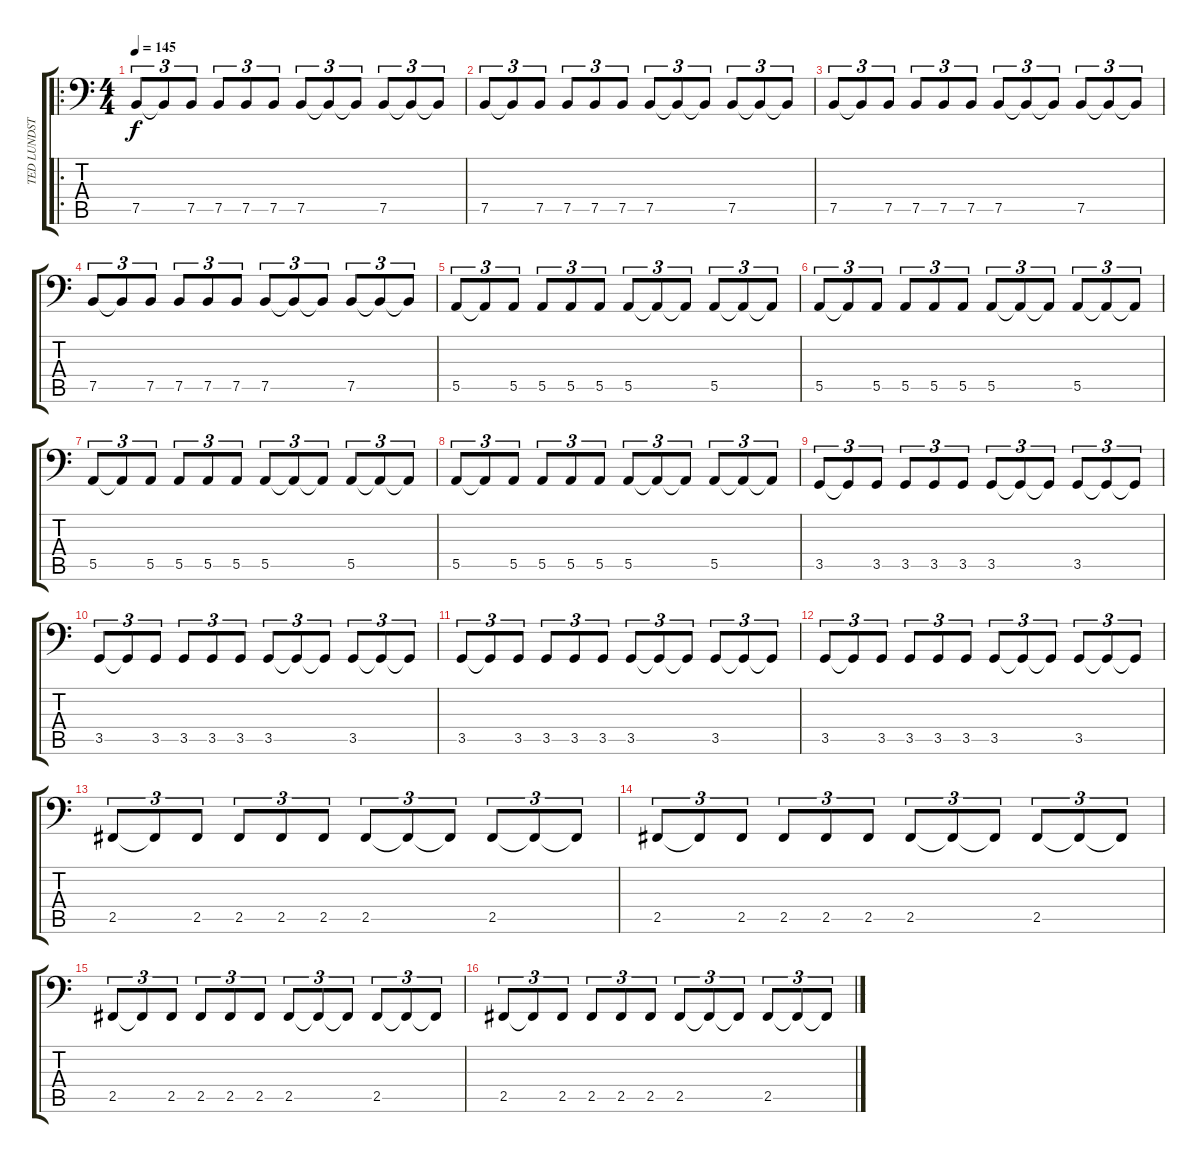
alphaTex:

\track ("TED LUNDSTROM" "TED LUNDST") {instrument electricbasspick}
\staff {score tabs}
\tuning (B2 Gb2 D2 A1 E1 B0) {hide}
\ro
\ts (4 4)
\tempo 145
\clef f4
\ks c
7.5.8{tu (3 2) dy f} 7.5{t}.8{tu (3 2)} 7.5.8{tu (3 2)} 7.5.8{tu (3 2)} 7.5.8{tu (3 2)} 7.5.8{tu (3 2)} 7.5.8{tu (3 2)} 7.5{t}.8{tu (3 2)} 7.5{t}.8{tu (3 2)} 7.5.8{tu (3 2)} 7.5{t}.8{tu (3 2)} 7.5{t}.8{tu (3 2)} |
7.5.8{tu (3 2)} 7.5{t}.8{tu (3 2)} 7.5.8{tu (3 2)} 7.5.8{tu (3 2)} 7.5.8{tu (3 2)} 7.5.8{tu (3 2)} 7.5.8{tu (3 2)} 7.5{t}.8{tu (3 2)} 7.5{t}.8{tu (3 2)} 7.5.8{tu (3 2)} 7.5{t}.8{tu (3 2)} 7.5{t}.8{tu (3 2)} |
7.5.8{tu (3 2)} 7.5{t}.8{tu (3 2)} 7.5.8{tu (3 2)} 7.5.8{tu (3 2)} 7.5.8{tu (3 2)} 7.5.8{tu (3 2)} 7.5.8{tu (3 2)} 7.5{t}.8{tu (3 2)} 7.5{t}.8{tu (3 2)} 7.5.8{tu (3 2)} 7.5{t}.8{tu (3 2)} 7.5{t}.8{tu (3 2)} |
7.5.8{tu (3 2)} 7.5{t}.8{tu (3 2)} 7.5.8{tu (3 2)} 7.5.8{tu (3 2)} 7.5.8{tu (3 2)} 7.5.8{tu (3 2)} 7.5.8{tu (3 2)} 7.5{t}.8{tu (3 2)} 7.5{t}.8{tu (3 2)} 7.5.8{tu (3 2)} 7.5{t}.8{tu (3 2)} 7.5{t}.8{tu (3 2)} |
5.5.8{tu (3 2)} 5.5{t}.8{tu (3 2)} 5.5.8{tu (3 2)} 5.5.8{tu (3 2)} 5.5.8{tu (3 2)} 5.5.8{tu (3 2)} 5.5.8{tu (3 2)} 5.5{t}.8{tu (3 2)} 5.5{t}.8{tu (3 2)} 5.5.8{tu (3 2)} 5.5{t}.8{tu (3 2)} 5.5{t}.8{tu (3 2)} |
5.5.8{tu (3 2)} 5.5{t}.8{tu (3 2)} 5.5.8{tu (3 2)} 5.5.8{tu (3 2)} 5.5.8{tu (3 2)} 5.5.8{tu (3 2)} 5.5.8{tu (3 2)} 5.5{t}.8{tu (3 2)} 5.5{t}.8{tu (3 2)} 5.5.8{tu (3 2)} 5.5{t}.8{tu (3 2)} 5.5{t}.8{tu (3 2)} |
5.5.8{tu (3 2)} 5.5{t}.8{tu (3 2)} 5.5.8{tu (3 2)} 5.5.8{tu (3 2)} 5.5.8{tu (3 2)} 5.5.8{tu (3 2)} 5.5.8{tu (3 2)} 5.5{t}.8{tu (3 2)} 5.5{t}.8{tu (3 2)} 5.5.8{tu (3 2)} 5.5{t}.8{tu (3 2)} 5.5{t}.8{tu (3 2)} |
5.5.8{tu (3 2)} 5.5{t}.8{tu (3 2)} 5.5.8{tu (3 2)} 5.5.8{tu (3 2)} 5.5.8{tu (3 2)} 5.5.8{tu (3 2)} 5.5.8{tu (3 2)} 5.5{t}.8{tu (3 2)} 5.5{t}.8{tu (3 2)} 5.5.8{tu (3 2)} 5.5{t}.8{tu (3 2)} 5.5{t}.8{tu (3 2)} |
3.5.8{tu (3 2)} 3.5{t}.8{tu (3 2)} 3.5.8{tu (3 2)} 3.5.8{tu (3 2)} 3.5.8{tu (3 2)} 3.5.8{tu (3 2)} 3.5.8{tu (3 2)} 3.5{t}.8{tu (3 2)} 3.5{t}.8{tu (3 2)} 3.5.8{tu (3 2)} 3.5{t}.8{tu (3 2)} 3.5{t}.8{tu (3 2)} |
3.5.8{tu (3 2)} 3.5{t}.8{tu (3 2)} 3.5.8{tu (3 2)} 3.5.8{tu (3 2)} 3.5.8{tu (3 2)} 3.5.8{tu (3 2)} 3.5.8{tu (3 2)} 3.5{t}.8{tu (3 2)} 3.5{t}.8{tu (3 2)} 3.5.8{tu (3 2)} 3.5{t}.8{tu (3 2)} 3.5{t}.8{tu (3 2)} |
3.5.8{tu (3 2)} 3.5{t}.8{tu (3 2)} 3.5.8{tu (3 2)} 3.5.8{tu (3 2)} 3.5.8{tu (3 2)} 3.5.8{tu (3 2)} 3.5.8{tu (3 2)} 3.5{t}.8{tu (3 2)} 3.5{t}.8{tu (3 2)} 3.5.8{tu (3 2)} 3.5{t}.8{tu (3 2)} 3.5{t}.8{tu (3 2)} |
3.5.8{tu (3 2)} 3.5{t}.8{tu (3 2)} 3.5.8{tu (3 2)} 3.5.8{tu (3 2)} 3.5.8{tu (3 2)} 3.5.8{tu (3 2)} 3.5.8{tu (3 2)} 3.5{t}.8{tu (3 2)} 3.5{t}.8{tu (3 2)} 3.5.8{tu (3 2)} 3.5{t}.8{tu (3 2)} 3.5{t}.8{tu (3 2)} |
2.5.8{tu (3 2)} 2.5{t}.8{tu (3 2)} 2.5.8{tu (3 2)} 2.5.8{tu (3 2)} 2.5.8{tu (3 2)} 2.5.8{tu (3 2)} 2.5.8{tu (3 2)} 2.5{t}.8{tu (3 2)} 2.5{t}.8{tu (3 2)} 2.5.8{tu (3 2)} 2.5{t}.8{tu (3 2)} 2.5{t}.8{tu (3 2)} |
2.5.8{tu (3 2)} 2.5{t}.8{tu (3 2)} 2.5.8{tu (3 2)} 2.5.8{tu (3 2)} 2.5.8{tu (3 2)} 2.5.8{tu (3 2)} 2.5.8{tu (3 2)} 2.5{t}.8{tu (3 2)} 2.5{t}.8{tu (3 2)} 2.5.8{tu (3 2)} 2.5{t}.8{tu (3 2)} 2.5{t}.8{tu (3 2)} |
2.5.8{tu (3 2)} 2.5{t}.8{tu (3 2)} 2.5.8{tu (3 2)} 2.5.8{tu (3 2)} 2.5.8{tu (3 2)} 2.5.8{tu (3 2)} 2.5.8{tu (3 2)} 2.5{t}.8{tu (3 2)} 2.5{t}.8{tu (3 2)} 2.5.8{tu (3 2)} 2.5{t}.8{tu (3 2)} 2.5{t}.8{tu (3 2)} |
2.5.8{tu (3 2)} 2.5{t}.8{tu (3 2)} 2.5.8{tu (3 2)} 2.5.8{tu (3 2)} 2.5.8{tu (3 2)} 2.5.8{tu (3 2)} 2.5.8{tu (3 2)} 2.5{t}.8{tu (3 2)} 2.5{t}.8{tu (3 2)} 2.5.8{tu (3 2)} 2.5{t}.8{tu (3 2)} 2.5{t}.8{tu (3 2)}
